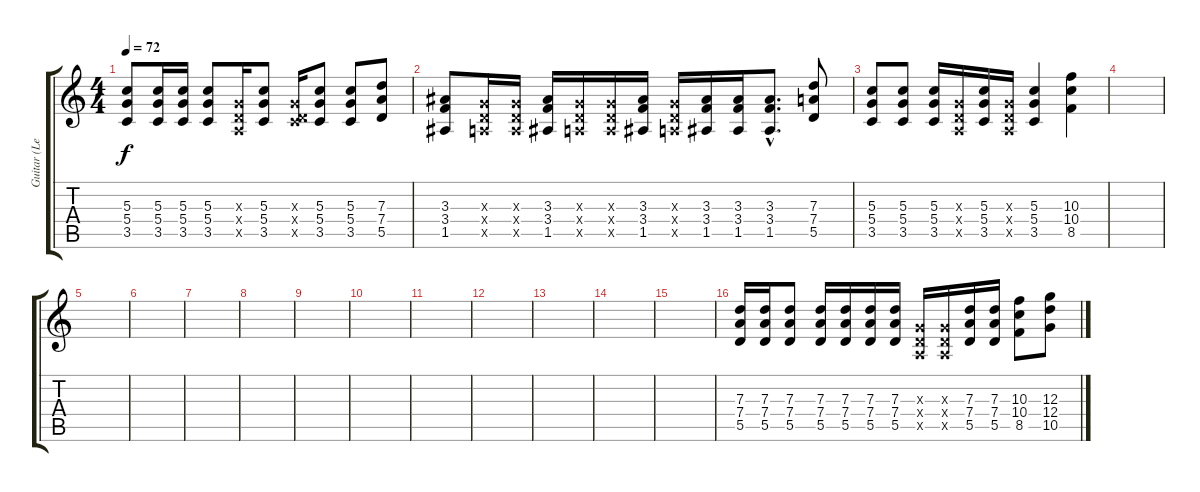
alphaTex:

\track ("Guitar (Left)" "Guitar (Le") {instrument overdrivenguitar}
\staff {score tabs}
\tuning (E4 B3 G3 D3 A2 E2) {hide}
\ts (4 4)
\tempo 72
\clef g2
\ks c
(5.3 5.4 3.5).8{dy f} (5.3 5.4 3.5).16 (5.3 5.4 3.5).16 (5.3 5.4 3.5).8 (0.3{x} 0.4{x} 0.5{x}).16 (5.3 5.4 3.5).8 (0.3{x} 0.4{x} 3.5{x}).16 (5.3 5.4 3.5).8 (5.3 5.4 3.5).8 (7.3 7.4 5.5).8 |
(3.3 3.4 1.5).8 (0.3{x} 0.4{x} 0.5{x}).16 (0.3{x} 0.4{x} 0.5{x}).16 (3.3 3.4 1.5).16 (0.3{x} 0.4{x} 0.5{x}).16 (0.3{x} 0.4{x} 0.5{x}).16 (3.3 3.4 1.5).16 (0.3{x} 0.4{x} 0.5{x}).16 (3.3 3.4 1.5).16 (3.3 3.4 1.5).16 (3.3{hac} 3.4{hac} 1.5{hac}).8{d} (7.3 7.4 5.5).8 |
(5.3 5.4 3.5).8 (5.3 5.4 3.5).8 (5.3 5.4 3.5).16 (0.3{x} 0.4{x} 0.5{x}).16 (5.3 5.4 3.5).16 (0.3{x} 0.4{x} 0.5{x}).16 (5.3 5.4 3.5).4 (10.3 10.4 8.5).4 |
|
|
|
|
|
|
|
|
|
|
|
|
(7.3 7.4 5.5).16{volume 8 instrument distortionguitar} (7.3 7.4 5.5).16 (7.3 7.4 5.5).8 (7.3 7.4 5.5).16 (7.3 7.4 5.5).16 (7.3 7.4 5.5).16 (7.3 7.4 5.5).16 (0.3{x} 0.4{x} 0.5{x}).16 (0.3{x} 0.4{x} 0.5{x}).16 (7.3 7.4 5.5).16 (7.3 7.4 5.5).16 (10.3 10.4 8.5).8 (12.3 12.4 10.5).8
